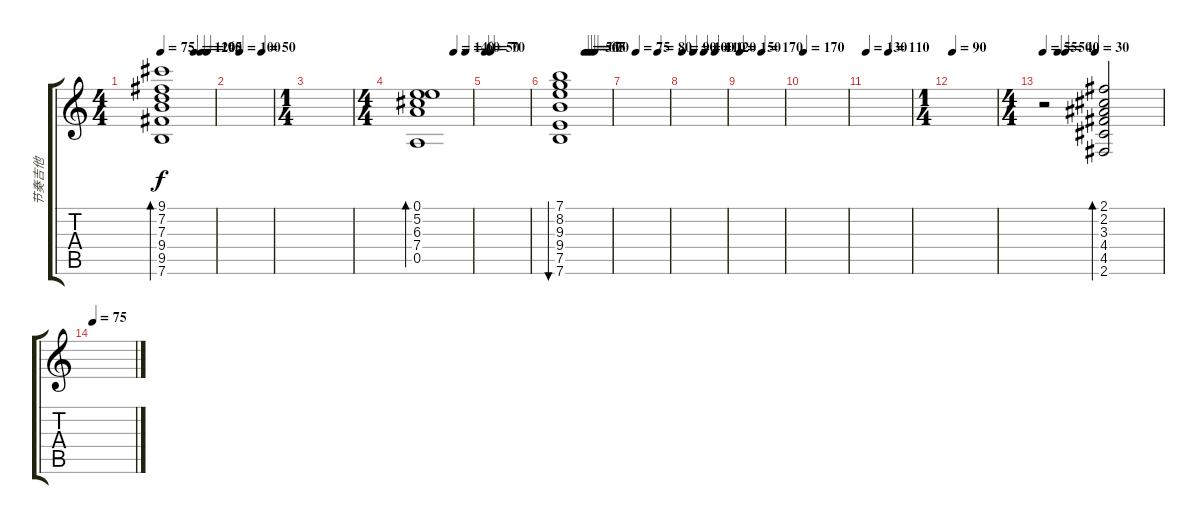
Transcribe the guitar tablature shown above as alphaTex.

\track ("节奏吉他" "节奏吉他") {instrument acousticguitarsteel}
\staff {score tabs}
\tuning (E4 B3 G3 D3 A2 E2) {hide}
\ts (4 4)
\tempo 75
\tempo (120 0.625)
\tempo (160 0.75)
\tempo (95 0.875)
\tempo 75
\clef g2
\ks c
(9.1 7.2 7.3 9.4 9.5 7.6).1{bd 240 dy f instrument acousticguitarsteel} |
\tempo (100 0.25)
\tempo (50 0.75)
|
\ts (1 4)
|
\ts (4 4)
\tempo (140 0.625)
\tempo (60 0.875)
(0.1 5.2 6.3 7.4 0.5).1{bd 240} |
\tempo 50
\tempo (70 0.125)
|
\tempo (50 0.5)
\tempo (60 0.5625)
\tempo (65 0.625)
\tempo (70 0.6875)
(7.1 8.2 9.3 9.4 7.5 7.6).1{bu 240} |
\tempo (75 0.25)
\tempo (80 0.75)
|
\tempo 90
\tempo (100 0.25)
\tempo (110 0.5)
\tempo (120 0.75)
|
\tempo 150
\tempo (170 0.5)
|
\tempo 170
|
\tempo 130
\tempo (110 0.5)
|
\ts (1 4)
\tempo 90
|
\ts (4 4)
\tempo 55
\tempo (50 0.125)
\tempo (40 0.1875)
\tempo (30 0.4375)
r.2 (2.1 2.2 3.3 4.4 4.5 2.6).2{bd 120} |
\tempo 75
